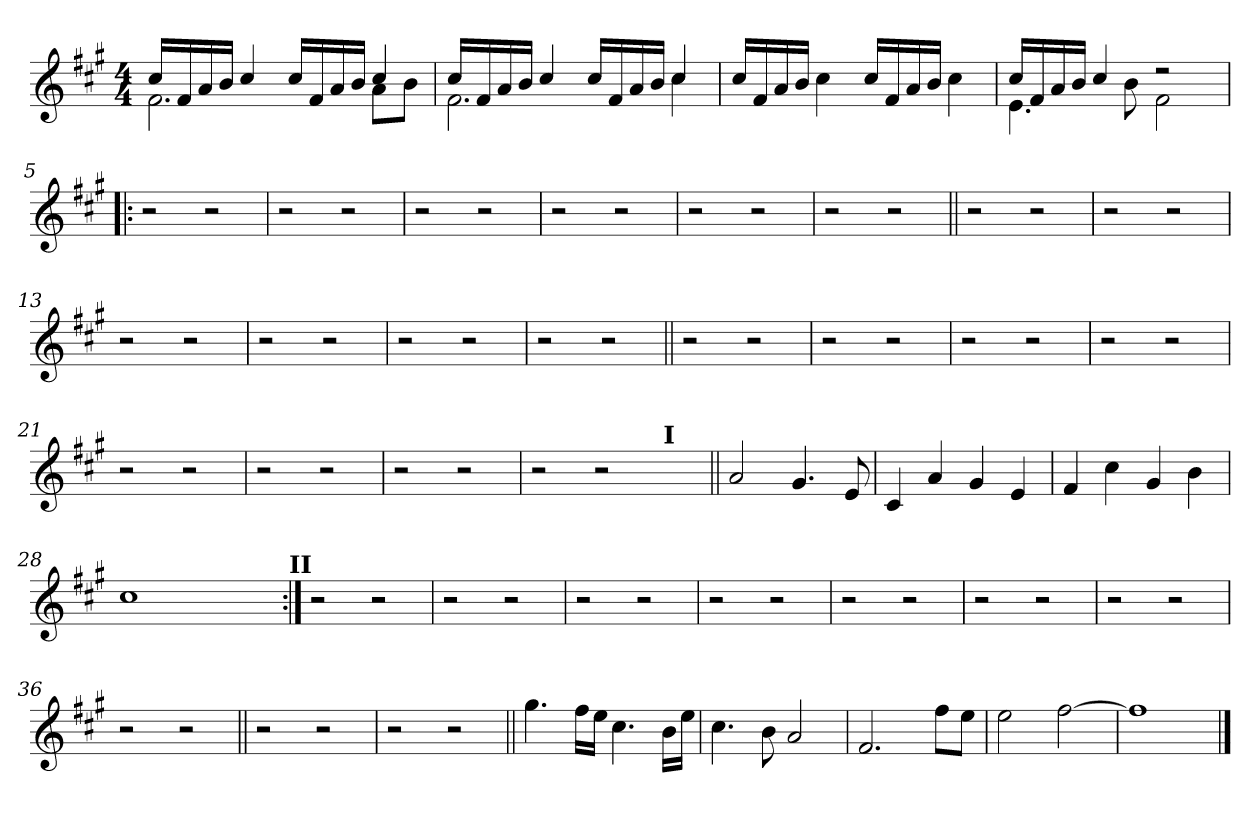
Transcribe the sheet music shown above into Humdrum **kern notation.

**kern
*part1
*staff1
!!LO:PB:g=z
*clefG2
*k[f#c#g#]
*A:
*M4/4
*MM60
=1
*^
16cc#i/LL	2.f#i\
16f#i/	.
16ai/	.
16bi/JJ	.
4cc#i/	.
16cc#i/LL	.
16f#i/	.
16ai/	.
16bi/JJ	.
4cc#i/	8ai\L
.	8bi\J
=2	=2
16cc#i/LL	2.f#i\
16f#i/	.
16ai/	.
16bi/JJ	.
4cc#i/	.
16cc#i/LL	.
16f#i/	.
16ai/	.
16bi/JJ	.
4cc#i/	4cc#i\
*v	*v
=3
16cc#i/LL
16f#i/
16ai/
16bi/JJ
4cc#i\
16cc#i/LL
16f#i/
16ai/
16bi/JJ
4cc#i\
!!LO:LB:g=z
=4
*^
16cc#i/LL	4.ei\
16f#i/	.
16ai/	.
16bi/JJ	.
4cc#i/	.
.	8bi\
2r	2f#i\
*v	*v
=5!|:
2r
2r
=6
2r
2r
=7
2r
2r
=8
2r
2r
=9
2r
2r
!!LO:LB:g=z
=10
2r
2r
=11||
2r
2r
=12
2r
2r
=13
2r
2r
=14
2r
2r
=15
2r
2r
=16
2r
2r
!!LO:LB:g=z
=17||
2r
2r
=18
2r
2r
=19
2r
2r
=20
2r
2r
=21
2r
2r
=22
2r
2r
=23
2r
2r
!!LO:LB:g=z
=24
*^
2r	2ryy
2r	8ryy
.	16ryy
.	32ryy
.	64ryy
.	256ryy
.	1024ryy
!	!LO:TX:a:B:t=I
.	4ryy
.	128ryy
.	512.ryy
*v	*v
=25||
2ai/
4.g#i/
8ei/
=26
4c#i/
4ai/
4g#i/
4ei/
=27
4f#i/
4cc#i\
4g#i/
4bi\
=28
*^
1cc#i	2ryy
.	4ryy
.	8ryy
.	16ryy
.	32ryy
.	64ryy
.	128...ryy
!	!LO:TX:a:B:t=II
.	1024ryy
*v	*v
=29:|!
2r
2r
=30
2r
2r
!!LO:LB:g=z
=31
2r
2r
=32
2r
2r
=33
2r
2r
=34
2r
2r
=35
2r
2r
=36
2r
2r
=37||
2r
2r
!!LO:LB:g=z
=38
2r
2r
=39||
4.gg#i\
16ff#i\LL
16eei\JJ
4.cc#i\
16bi\LL
16eei\JJ
=40
4.cc#i\
8bi\
2ai/
=41
2.f#i/
8ff#i\L
8eei\J
=42
2eei\
[>2ff#i\
=43
1ff#i]
==
*-
